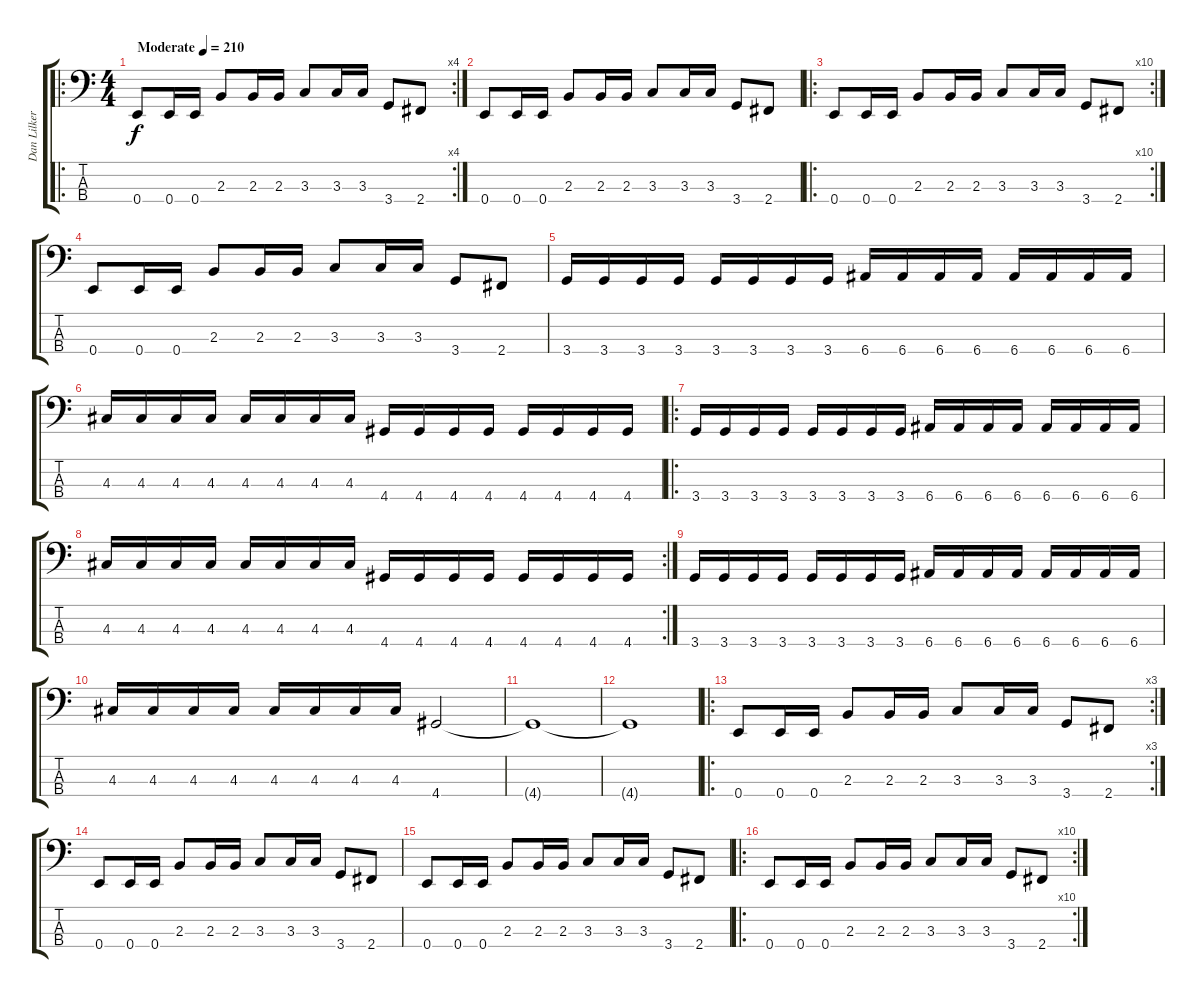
\track ("Dan Lilker" "Dan Lilker") {instrument electricbasspick}
\staff {score tabs}
\tuning (G2 D2 A1 E1) {hide}
\ro
\rc 4
\ts (4 4)
\tempo (210 "Moderate")
\clef f4
\ks c
0.4.8{dy f instrument electricbasspick} 0.4.16 0.4.16 2.3.8 2.3.16 2.3.16 3.3.8 3.3.16 3.3.16 3.4.8 2.4.8 |
0.4.8 0.4.16 0.4.16 2.3.8 2.3.16 2.3.16 3.3.8 3.3.16 3.3.16 3.4.8 2.4.8 |
\ro
\rc 10
0.4.8 0.4.16 0.4.16 2.3.8 2.3.16 2.3.16 3.3.8 3.3.16 3.3.16 3.4.8 2.4.8 |
0.4.8 0.4.16 0.4.16 2.3.8 2.3.16 2.3.16 3.3.8 3.3.16 3.3.16 3.4.8 2.4.8 |
3.4.16 3.4.16 3.4.16 3.4.16 3.4.16 3.4.16 3.4.16 3.4.16 6.4.16 6.4.16 6.4.16 6.4.16 6.4.16 6.4.16 6.4.16 6.4.16 |
4.3.16 4.3.16 4.3.16 4.3.16 4.3.16 4.3.16 4.3.16 4.3.16 4.4.16 4.4.16 4.4.16 4.4.16 4.4.16 4.4.16 4.4.16 4.4.16 |
\ro
3.4.16 3.4.16 3.4.16 3.4.16 3.4.16 3.4.16 3.4.16 3.4.16 6.4.16 6.4.16 6.4.16 6.4.16 6.4.16 6.4.16 6.4.16 6.4.16 |
\rc 2
4.3.16 4.3.16 4.3.16 4.3.16 4.3.16 4.3.16 4.3.16 4.3.16 4.4.16 4.4.16 4.4.16 4.4.16 4.4.16 4.4.16 4.4.16 4.4.16 |
3.4.16 3.4.16 3.4.16 3.4.16 3.4.16 3.4.16 3.4.16 3.4.16 6.4.16 6.4.16 6.4.16 6.4.16 6.4.16 6.4.16 6.4.16 6.4.16 |
4.3.16 4.3.16 4.3.16 4.3.16 4.3.16 4.3.16 4.3.16 4.3.16 4.4.2 |
4.4{t}.1 |
4.4{t}.1 |
\ro
\rc 3
0.4.8 0.4.16 0.4.16 2.3.8 2.3.16 2.3.16 3.3.8 3.3.16 3.3.16 3.4.8 2.4.8 |
0.4.8 0.4.16 0.4.16 2.3.8 2.3.16 2.3.16 3.3.8 3.3.16 3.3.16 3.4.8 2.4.8 |
0.4.8 0.4.16 0.4.16 2.3.8 2.3.16 2.3.16 3.3.8 3.3.16 3.3.16 3.4.8 2.4.8 |
\ro
\rc 10
0.4.8 0.4.16 0.4.16 2.3.8 2.3.16 2.3.16 3.3.8 3.3.16 3.3.16 3.4.8 2.4.8
